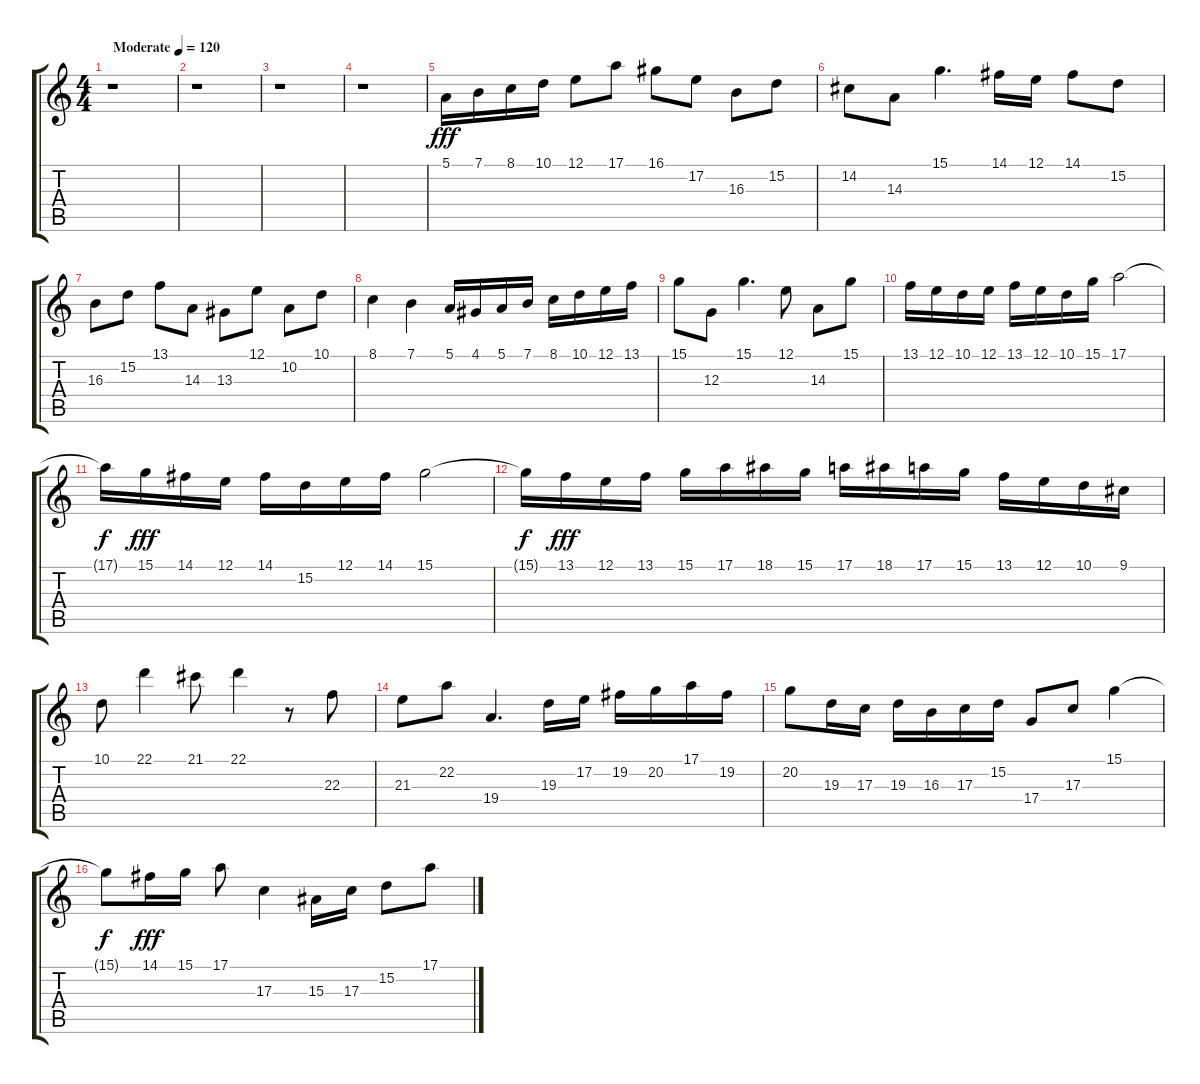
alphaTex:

\track "" {instrument violin}
\staff {score tabs}
\tuning (E4 B3 G3 D3 A2 E2) {hide}
\ts (4 4)
\tempo (120 "Moderate")
\clef g2
\ks c
r.1{dy fff instrument violin} |
r.1 |
r.1 |
r.1 |
5.1.16 7.1.16 8.1.16 10.1.16 12.1.8 17.1.8 16.1.8 17.2.8 16.3.8 15.2.8 |
14.2.8 14.3.8 15.1.4{d} 14.1.16 12.1.16 14.1.8 15.2.8 |
16.3.8 15.2.8 13.1.8 14.3.8 13.3.8 12.1.8 10.2.8 10.1.8 |
8.1.4 7.1.4 5.1.16 4.1.16 5.1.16 7.1.16 8.1.16 10.1.16 12.1.16 13.1.16 |
15.1.8 12.3.8 15.1.4{d} 12.1.8 14.3.8 15.1.8 |
13.1.16 12.1.16 10.1.16 12.1.16 13.1.16 12.1.16 10.1.16 15.1.16 17.1.2 |
17.1{t}.16{dy f} 15.1.16{dy fff} 14.1.16 12.1.16 14.1.16 15.2.16 12.1.16 14.1.16 15.1.2 |
15.1{t}.16{dy f} 13.1.16{dy fff} 12.1.16 13.1.16 15.1.16 17.1.16 18.1.16 15.1.16 17.1.16 18.1.16 17.1.16 15.1.16 13.1.16 12.1.16 10.1.16 9.1.16 |
10.1.8 22.1.4 21.1.8 22.1.4 r.8 22.3.8 |
21.3.8 22.2.8 19.4.4{d} 19.3.16 17.2.16 19.2.16 20.2.16 17.1.16 19.2.16 |
20.2.8 19.3.16 17.3.16 19.3.16 16.3.16 17.3.16 15.2.16 17.4.8 17.3.8 15.1.4 |
15.1{t}.8{dy f} 14.1.16{dy fff} 15.1.16 17.1.8 17.3.4 15.3.16 17.3.16 15.2.8 17.1.8
